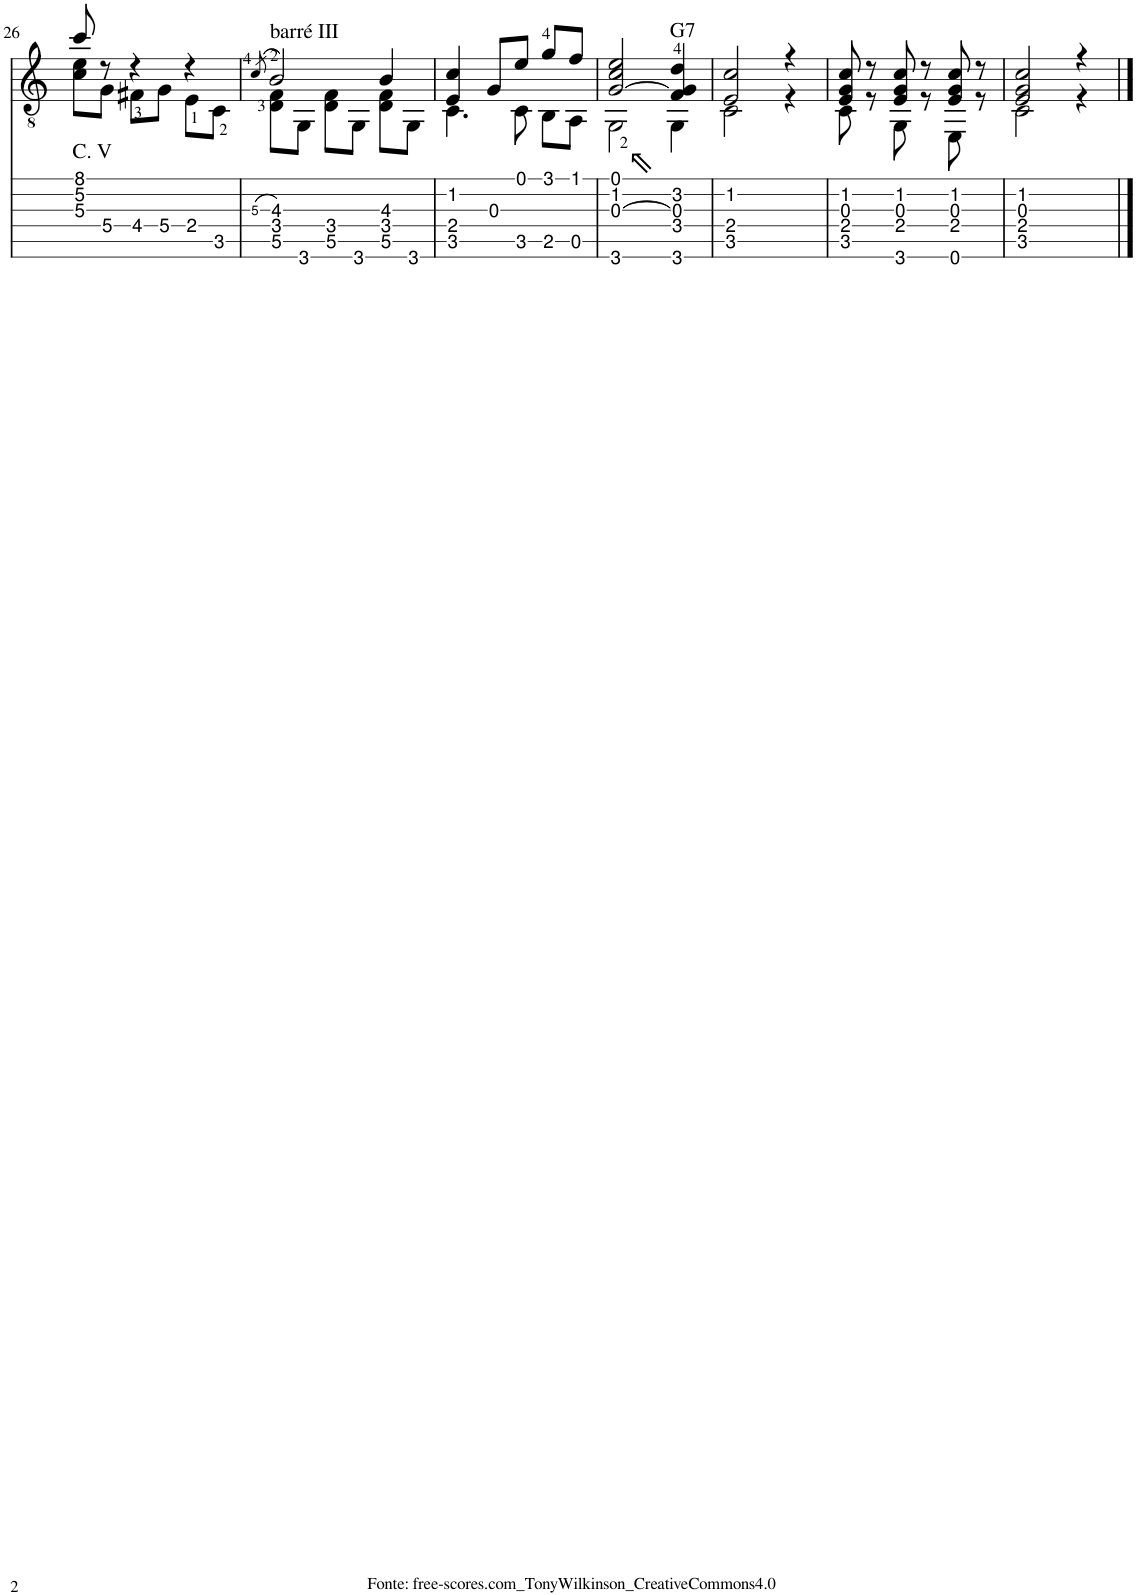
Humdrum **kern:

**kern	**kern
*part1	*part1
*staff2	*staff1
*I"Guitar	*
*I'Guit.	*
!!LO:PB:g=z
*	*clefGv2
*k[]	*k[]
*M3/4	*M3/4
=26	=26
*^	*^
!LO:TX:a:t=C. V	!	!	!
8cc	8c\ 8e\L	8cc/	8c\ 8e\L
8r	8GJ	8r	8G\J
4r	8F#L	4r	8F#X\L
.	8GJ	.	8G\J
4r	8EL	4r	8E\L
.	8CJ	.	8C\J
=27	=27	=27	=27
qc	.	(8qc/	.
!	!	!LO:TX:a:t=barré III	!
2B	8D\ 8F\L	2B/)	8D\ 8F\L
.	8GGJ	.	8GG\J
.	8D\ 8F\L	.	8D\ 8F\L
.	8GGJ	.	8GG\J
4B	8D\ 8F\L	4B/	8D\ 8F\L
.	8GGJ	.	8GG\J
=28	=28	=28	=28
4E 4c	4.C	4E/ 4c/	4.C\
8GL	.	8G/L	.
8eJ	8C	8e/J	8C\
8gL	8BBL	8g/L	8BB\L
8fJ	8AAJ	8f/J	8AA\J
=29	=29	=29	=29
!	!	!LO:TX:b:B:t=⇖	!
[2G 2c 2e	2GG	[2G/ 2c/ 2e/	2GG\
!	!	!LO:TX:a:t=G7	!
4F 4G] 4d	4GG	4F/ 4G/] 4d/	4GG\
=30	=30	=30	=30
2E 2c	2C	2E/ 2c/	2C\
4r	4r	4r	4r
=31	=31	=31	=31
8E 8G 8c	8C	8E/ 8G/ 8c/	8C\
8r	8r	8r	8r
8E 8G 8c	8GG	8E/ 8G/ 8c/	8GG\
8r	8r	8r	8r
8E 8G 8c	8EE	8E/ 8G/ 8c/	8EE\
8r	8r	8r	8r
=32	=32	=32	=32
2E 2G 2c	2C	2E/ 2G/ 2c/	2C\
4r	4r	4r	4r
*v	*v	*	*
*	*v	*v
==	==
*-	*-
